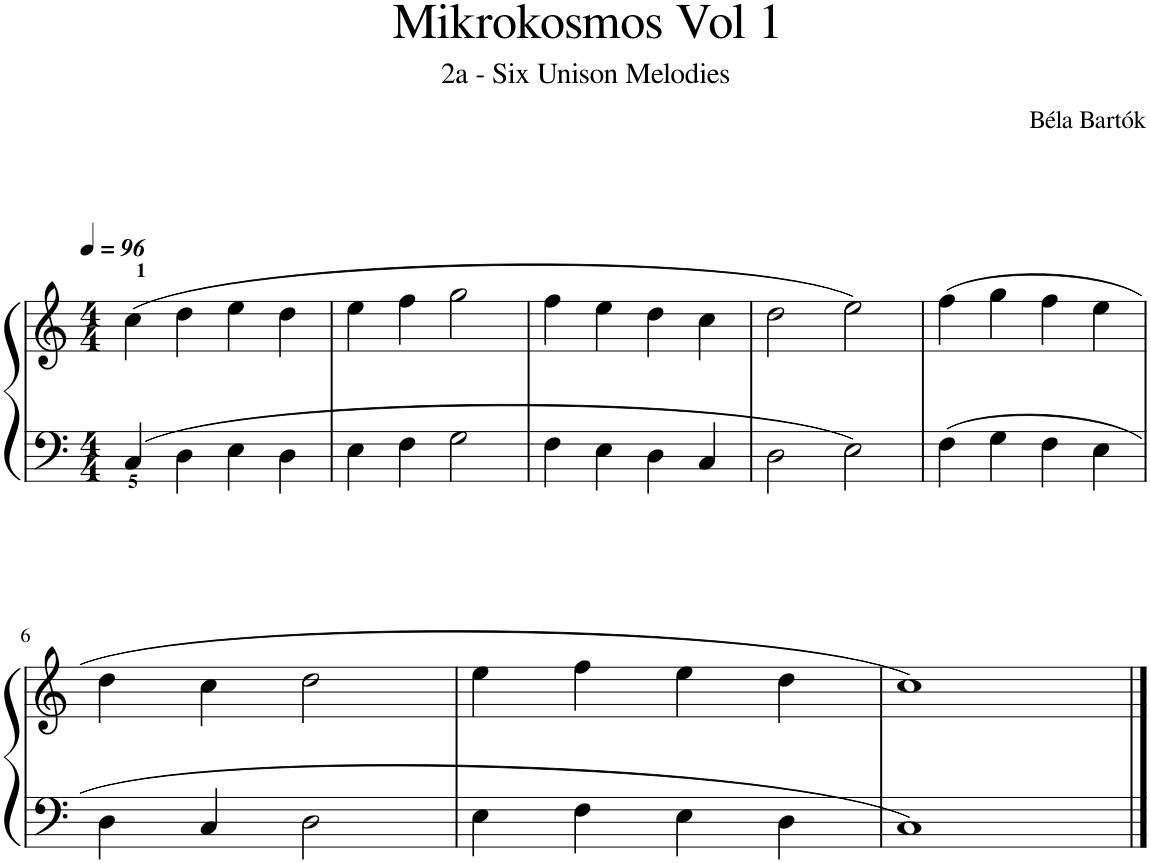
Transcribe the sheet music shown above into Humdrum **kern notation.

**kern	**kern
*part1	*part1
*staff2	*staff1
*I"Piano	*
*I'Pno.	*
*clefF4	*clefG2
*k[]	*k[]
*M4/4	*M4/4
*MM96	*MM96
=1	=1
4C/	(4cc\
4D\	4dd\
4E\	4ee\
4D\	4dd\
=2	=2
4E\	4ee\
4F\	4ff\
2G\	2gg\
=3	=3
4F\	4ff\
4E\	4ee\
4D\	4dd\
4C/	4cc\
=4	=4
2D\	2dd\
2E\	2ee\)
=5	=5
4F\	(4ff\
4G\	4gg\
4F\	4ff\
4E\	4ee\
!!LO:LB:g=z
=6	=6
4D\	4dd\
4C/	4cc\
2D\	2dd\
=7	=7
4E\	4ee\
4F\	4ff\
4E\	4ee\
4D\	4dd\
=8	=8
1C	1cc)
==	==
*-	*-
